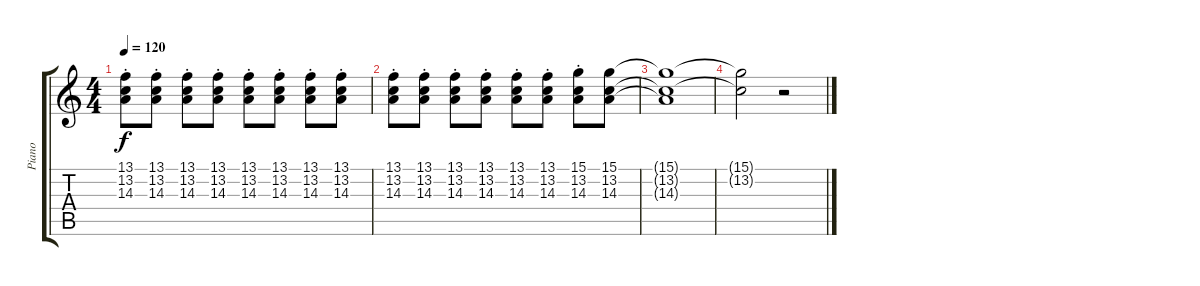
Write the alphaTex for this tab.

\track ("Piano" "Piano") {instrument acousticgrandpiano}
\staff {score tabs}
\tuning (E4 B3 G3 D3 A2 E2) {hide}
\ts (4 4)
\tempo 120
\clef g2
\ks c
(13.1{st} 13.2{st} 14.3{st}).8{dy f} (13.1{st} 13.2{st} 14.3{st}).8 (13.1{st} 13.2{st} 14.3{st}).8 (13.1{st} 13.2{st} 14.3{st}).8 (13.1{st} 13.2{st} 14.3{st}).8 (13.1{st} 13.2{st} 14.3{st}).8 (13.1{st} 13.2{st} 14.3{st}).8 (13.1{st} 13.2{st} 14.3{st}).8 |
(13.1{st} 13.2{st} 14.3{st}).8 (13.1{st} 13.2{st} 14.3{st}).8 (13.1{st} 13.2{st} 14.3{st}).8 (13.1{st} 13.2{st} 14.3{st}).8 (13.1{st} 13.2{st} 14.3{st}).8 (13.1{st} 13.2{st} 14.3{st}).8 (15.1{st} 13.2{st} 14.3{st}).8 (15.1 13.2 14.3).8 |
(15.1{t} 13.2{t} 14.3{t}).1 |
(15.1{t} 13.2{t}).2 r.2
